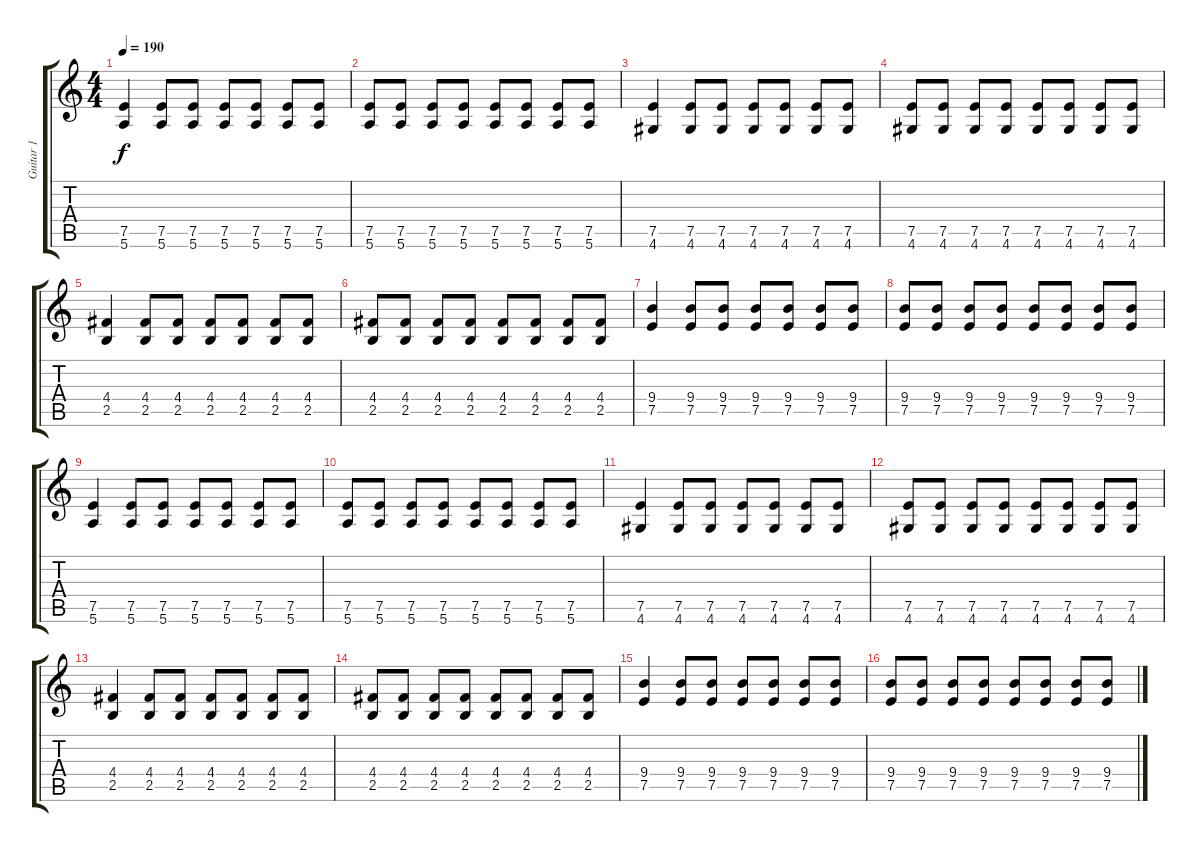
\track ("Guitar 1" "Guitar 1") {instrument overdrivenguitar}
\staff {score tabs}
\tuning (E4 B3 G3 D3 A2 E2) {hide}
\ts (4 4)
\tempo 190
\clef g2
\ks c
(7.5 5.6).4{dy f} (7.5 5.6).8 (7.5 5.6).8 (7.5 5.6).8 (7.5 5.6).8 (7.5 5.6).8 (7.5 5.6).8 |
(7.5 5.6).8 (7.5 5.6).8 (7.5 5.6).8 (7.5 5.6).8 (7.5 5.6).8 (7.5 5.6).8 (7.5 5.6).8 (7.5 5.6).8 |
(7.5 4.6).4 (7.5 4.6).8 (7.5 4.6).8 (7.5 4.6).8 (7.5 4.6).8 (7.5 4.6).8 (7.5 4.6).8 |
(7.5 4.6).8 (7.5 4.6).8 (7.5 4.6).8 (7.5 4.6).8 (7.5 4.6).8 (7.5 4.6).8 (7.5 4.6).8 (7.5 4.6).8 |
(4.4 2.5).4 (4.4 2.5).8 (4.4 2.5).8 (4.4 2.5).8 (4.4 2.5).8 (4.4 2.5).8 (4.4 2.5).8 |
(4.4 2.5).8 (4.4 2.5).8 (4.4 2.5).8 (4.4 2.5).8 (4.4 2.5).8 (4.4 2.5).8 (4.4 2.5).8 (4.4 2.5).8 |
(9.4 7.5).4 (9.4 7.5).8 (9.4 7.5).8 (9.4 7.5).8 (9.4 7.5).8 (9.4 7.5).8 (9.4 7.5).8 |
(9.4 7.5).8 (9.4 7.5).8 (9.4 7.5).8 (9.4 7.5).8 (9.4 7.5).8 (9.4 7.5).8 (9.4 7.5).8 (9.4 7.5).8 |
(7.5 5.6).4 (7.5 5.6).8 (7.5 5.6).8 (7.5 5.6).8 (7.5 5.6).8 (7.5 5.6).8 (7.5 5.6).8 |
(7.5 5.6).8 (7.5 5.6).8 (7.5 5.6).8 (7.5 5.6).8 (7.5 5.6).8 (7.5 5.6).8 (7.5 5.6).8 (7.5 5.6).8 |
(7.5 4.6).4 (7.5 4.6).8 (7.5 4.6).8 (7.5 4.6).8 (7.5 4.6).8 (7.5 4.6).8 (7.5 4.6).8 |
(7.5 4.6).8 (7.5 4.6).8 (7.5 4.6).8 (7.5 4.6).8 (7.5 4.6).8 (7.5 4.6).8 (7.5 4.6).8 (7.5 4.6).8 |
(4.4 2.5).4 (4.4 2.5).8 (4.4 2.5).8 (4.4 2.5).8 (4.4 2.5).8 (4.4 2.5).8 (4.4 2.5).8 |
(4.4 2.5).8 (4.4 2.5).8 (4.4 2.5).8 (4.4 2.5).8 (4.4 2.5).8 (4.4 2.5).8 (4.4 2.5).8 (4.4 2.5).8 |
(9.4 7.5).4 (9.4 7.5).8 (9.4 7.5).8 (9.4 7.5).8 (9.4 7.5).8 (9.4 7.5).8 (9.4 7.5).8 |
(9.4 7.5).8 (9.4 7.5).8 (9.4 7.5).8 (9.4 7.5).8 (9.4 7.5).8 (9.4 7.5).8 (9.4 7.5).8 (9.4 7.5).8
